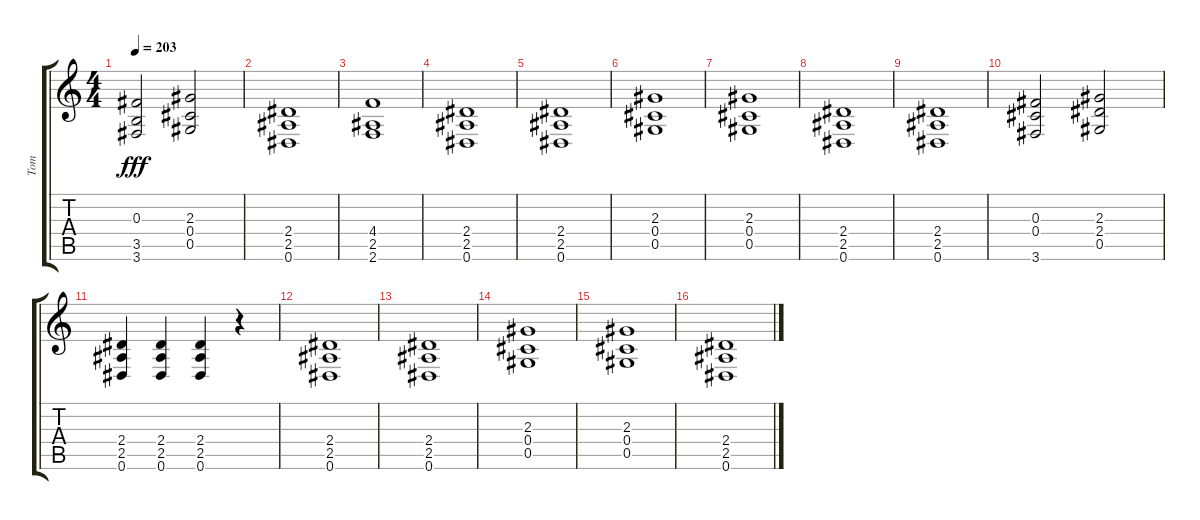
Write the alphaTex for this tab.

\track ("Tom" "Tom") {instrument distortionguitar}
\staff {score tabs}
\tuning (Eb4 Bb3 Gb3 Db3 Ab2 Eb2) {hide}
\ts (4 4)
\tempo 203
\clef g2
\ks c
(0.3 3.5 3.6).2{dy fff} (2.3 0.4 0.5).2 |
(2.4 2.5 0.6).1 |
(4.4 2.5 2.6).1 |
(2.4 2.5 0.6).1 |
(2.4 2.5 0.6).1 |
(2.3 0.4 0.5).1 |
(2.3 0.4 0.5).1 |
(2.4 2.5 0.6).1 |
(2.4 2.5 0.6).1 |
(0.3 0.4 3.6).2 (2.3 2.4 0.5).2 |
(2.4 2.5 0.6).4 (2.4 2.5 0.6).4 (2.4 2.5 0.6).4 r.4 |
(2.4 2.5 0.6).1 |
(2.4 2.5 0.6).1 |
(2.3 0.4 0.5).1 |
(2.3 0.4 0.5).1 |
(2.4 2.5 0.6).1
